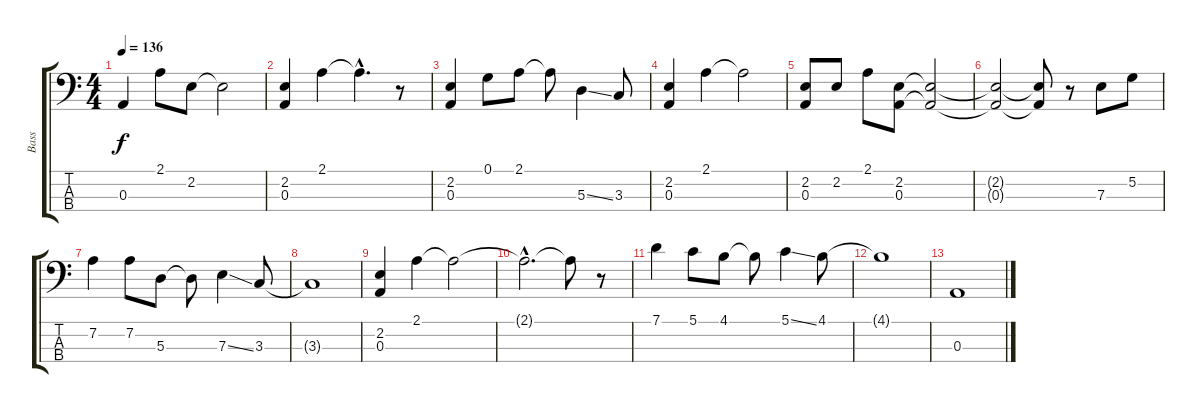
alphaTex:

\track ("Bass" "Bass") {instrument electricbasspick}
\staff {score tabs}
\tuning (G2 D2 A1 E1) {hide}
\ts (4 4)
\tempo 136
\clef f4
\ks c
0.3.4{dy f} 2.1.8 2.2.8 2.2{t}.2 |
(2.2 0.3).4 2.1.4 2.1{hac t}.4{d} r.8 |
(2.2 0.3).4 0.1.8 2.1.8 2.1{t}.8 5.3{ss}.4 3.3.8 |
(2.2 0.3).4 2.1.4 2.1{t}.2 |
(2.2 0.3).8 2.2.8 2.1.8 (2.2 0.3).8 (2.2{t} 0.3{t}).2 |
(2.2{t} 0.3{t}).2 (2.2{t} 0.3{t}).8 r.8 7.3.8 5.2.8 |
7.2.4 7.2.8 5.3.8 5.3{t}.8 7.3{ss}.4 3.3.8 |
3.3{t}.1 |
(2.2 0.3).4 2.1.4 2.1{t}.2 |
2.1{hac t}.2{d} 2.1{t}.8 r.8 |
7.1.4 5.1.8 4.1.8 4.1{t}.8 5.1{ss}.4 4.1.8 |
4.1{t}.1 |
0.3.1
